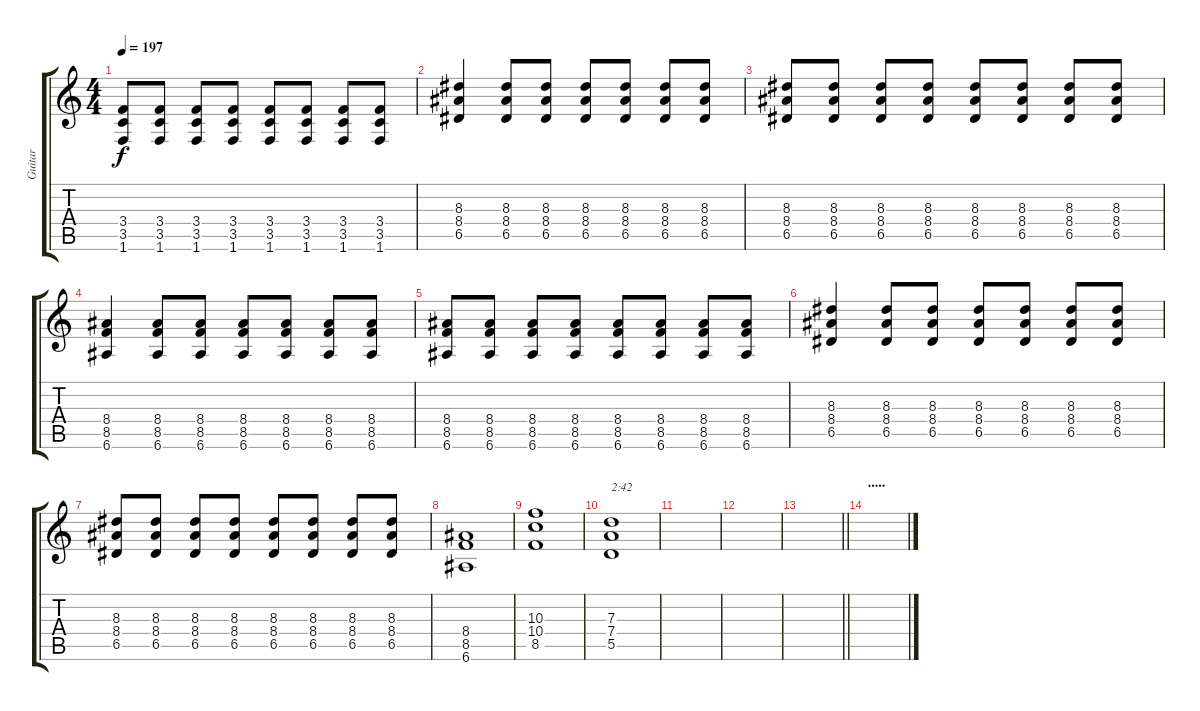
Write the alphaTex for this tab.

\track ("Guitar" "Guitar") {instrument distortionguitar}
\staff {score tabs}
\tuning (E4 B3 G3 D3 A2 E2) {hide}
\ts (4 4)
\tempo 197
\clef g2
\ks c
(3.4 3.5 1.6).8{dy f} (3.4 3.5 1.6).8 (3.4 3.5 1.6).8 (3.4 3.5 1.6).8 (3.4 3.5 1.6).8 (3.4 3.5 1.6).8 (3.4 3.5 1.6).8 (3.4 3.5 1.6).8 |
(8.3 8.4 6.5).4 (8.3 8.4 6.5).8 (8.3 8.4 6.5).8 (8.3 8.4 6.5).8 (8.3 8.4 6.5).8 (8.3 8.4 6.5).8 (8.3 8.4 6.5).8 |
(8.3 8.4 6.5).8 (8.3 8.4 6.5).8 (8.3 8.4 6.5).8 (8.3 8.4 6.5).8 (8.3 8.4 6.5).8 (8.3 8.4 6.5).8 (8.3 8.4 6.5).8 (8.3 8.4 6.5).8 |
(8.4 8.5 6.6).4 (8.4 8.5 6.6).8 (8.4 8.5 6.6).8 (8.4 8.5 6.6).8 (8.4 8.5 6.6).8 (8.4 8.5 6.6).8 (8.4 8.5 6.6).8 |
(8.4 8.5 6.6).8 (8.4 8.5 6.6).8 (8.4 8.5 6.6).8 (8.4 8.5 6.6).8 (8.4 8.5 6.6).8 (8.4 8.5 6.6).8 (8.4 8.5 6.6).8 (8.4 8.5 6.6).8 |
(8.3 8.4 6.5).4 (8.3 8.4 6.5).8 (8.3 8.4 6.5).8 (8.3 8.4 6.5).8 (8.3 8.4 6.5).8 (8.3 8.4 6.5).8 (8.3 8.4 6.5).8 |
(8.3 8.4 6.5).8 (8.3 8.4 6.5).8 (8.3 8.4 6.5).8 (8.3 8.4 6.5).8 (8.3 8.4 6.5).8 (8.3 8.4 6.5).8 (8.3 8.4 6.5).8 (8.3 8.4 6.5).8 |
(8.4 8.5 6.6).1 |
(10.3 10.4 8.5).1 |
(7.3 7.4 5.5).1{txt "2:42"} |
|
|
\barLineRight lightlight
|
\section ("" ".....")
